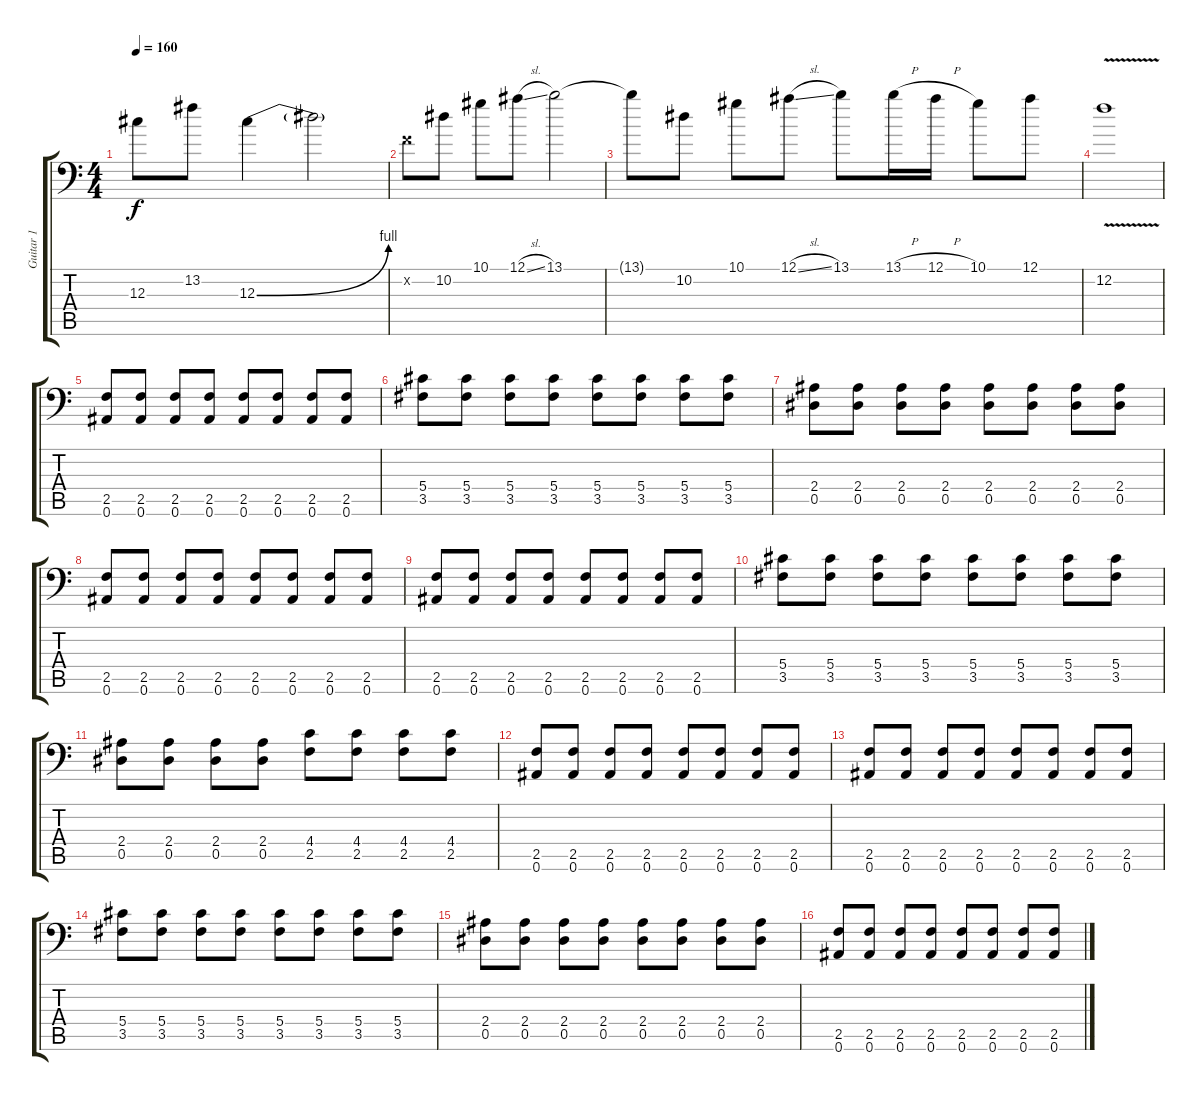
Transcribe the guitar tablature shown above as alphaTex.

\track ("Guitar 1" "Guitar 1") {instrument distortionguitar}
\staff {score tabs}
\tuning (Bb3 F3 Db3 Ab2 Eb2 Bb1) {hide}
\ts (4 4)
\tempo 160
\clef f4
\ks c
12.3{t}.8{dy f} 13.2.8 12.3{be (bend 0 0 60 4)}.4 12.3{t}.2 |
0.2{x}.8 10.2.8 10.1.8 12.1{sl}.8 13.1.2 |
13.1{t}.8 10.2.8 10.1.8 12.1{sl}.8 13.1.8 13.1{h}.16 12.1{h}.16 10.1.8 12.1.8 |
12.2{v}.1 |
(2.5 0.6).8 (2.5 0.6).8 (2.5 0.6).8 (2.5 0.6).8 (2.5 0.6).8 (2.5 0.6).8 (2.5 0.6).8 (2.5 0.6).8 |
(5.4 3.5).8 (5.4 3.5).8 (5.4 3.5).8 (5.4 3.5).8 (5.4 3.5).8 (5.4 3.5).8 (5.4 3.5).8 (5.4 3.5).8 |
(2.4 0.5).8 (2.4 0.5).8 (2.4 0.5).8 (2.4 0.5).8 (2.4 0.5).8 (2.4 0.5).8 (2.4 0.5).8 (2.4 0.5).8 |
(2.5 0.6).8 (2.5 0.6).8 (2.5 0.6).8 (2.5 0.6).8 (2.5 0.6).8 (2.5 0.6).8 (2.5 0.6).8 (2.5 0.6).8 |
(2.5 0.6).8 (2.5 0.6).8 (2.5 0.6).8 (2.5 0.6).8 (2.5 0.6).8 (2.5 0.6).8 (2.5 0.6).8 (2.5 0.6).8 |
(5.4 3.5).8 (5.4 3.5).8 (5.4 3.5).8 (5.4 3.5).8 (5.4 3.5).8 (5.4 3.5).8 (5.4 3.5).8 (5.4 3.5).8 |
(2.4 0.5).8 (2.4 0.5).8 (2.4 0.5).8 (2.4 0.5).8 (4.4 2.5).8 (4.4 2.5).8 (4.4 2.5).8 (4.4 2.5).8 |
(2.5 0.6).8 (2.5 0.6).8 (2.5 0.6).8 (2.5 0.6).8 (2.5 0.6).8 (2.5 0.6).8 (2.5 0.6).8 (2.5 0.6).8 |
(2.5 0.6).8 (2.5 0.6).8 (2.5 0.6).8 (2.5 0.6).8 (2.5 0.6).8 (2.5 0.6).8 (2.5 0.6).8 (2.5 0.6).8 |
(5.4 3.5).8 (5.4 3.5).8 (5.4 3.5).8 (5.4 3.5).8 (5.4 3.5).8 (5.4 3.5).8 (5.4 3.5).8 (5.4 3.5).8 |
(2.4 0.5).8 (2.4 0.5).8 (2.4 0.5).8 (2.4 0.5).8 (2.4 0.5).8 (2.4 0.5).8 (2.4 0.5).8 (2.4 0.5).8 |
(2.5 0.6).8 (2.5 0.6).8 (2.5 0.6).8 (2.5 0.6).8 (2.5 0.6).8 (2.5 0.6).8 (2.5 0.6).8 (2.5 0.6).8
